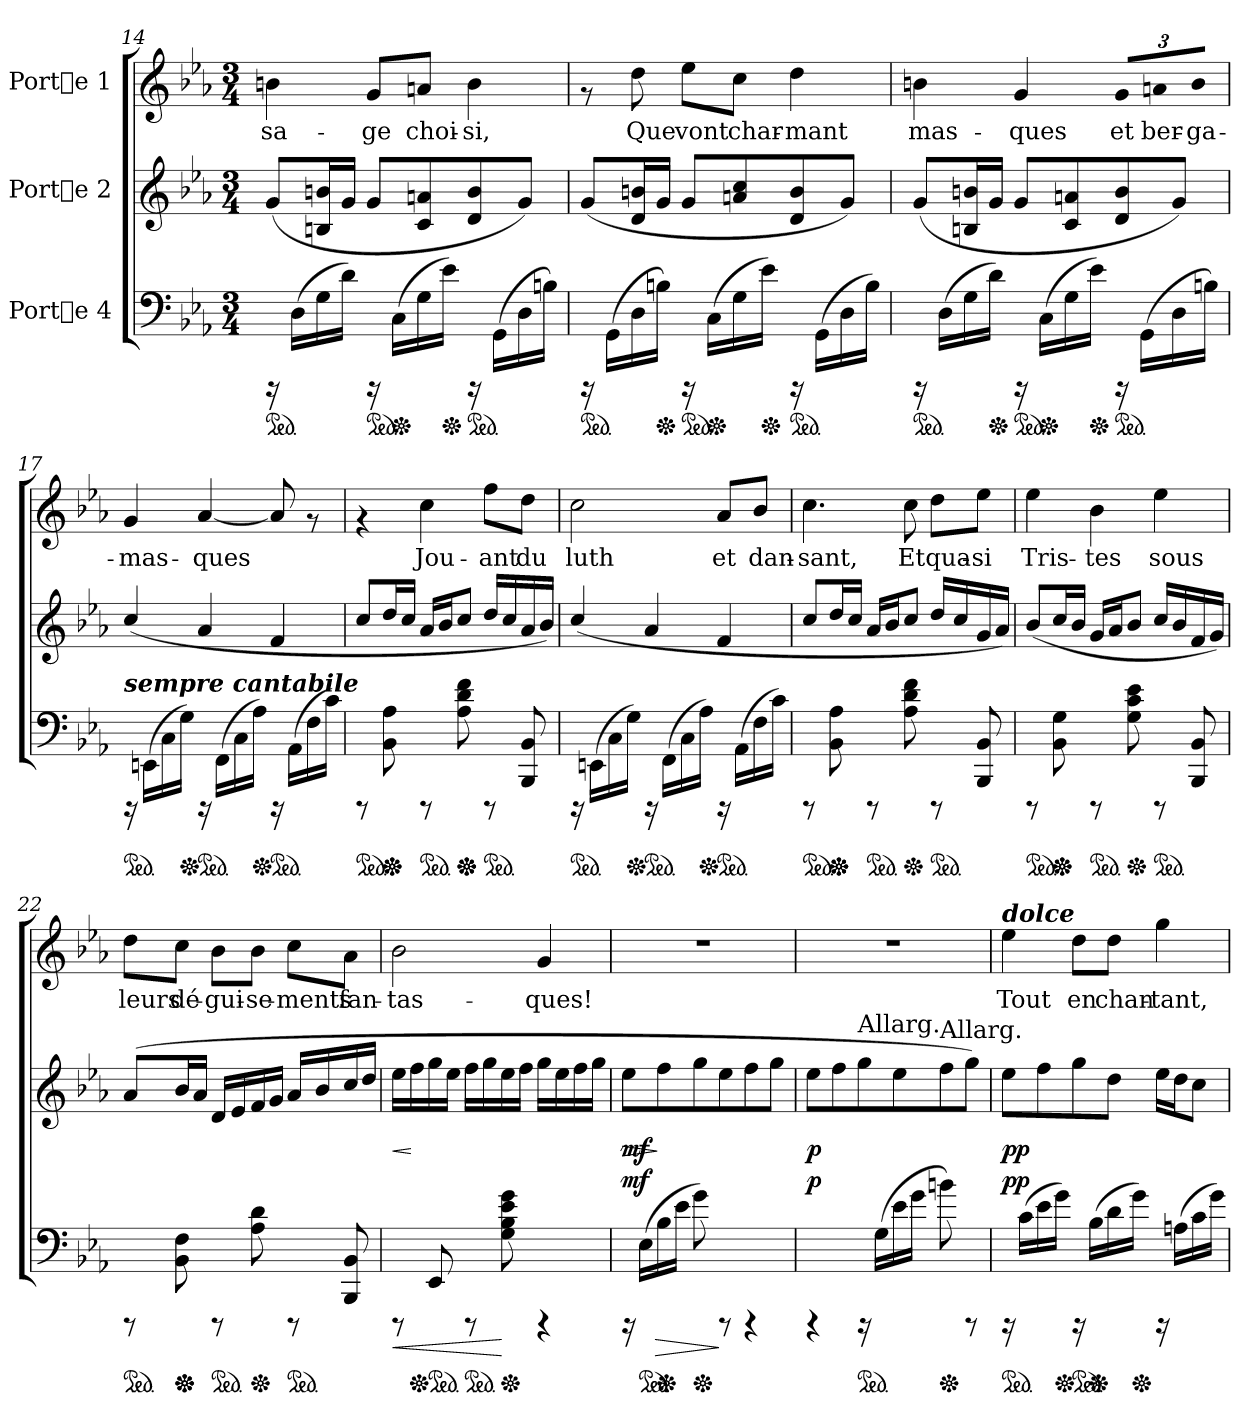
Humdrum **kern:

**kern	**dynam	**kern	**dynam	**kern	**text
*part3	*part3	*part2	*part2	*part1	*part1
*staff3	*staff3	*staff2	*staff2	*staff1	*staff1
*I"Porte 4	*	*I"Porte 2	*	*I"Porte 1	*
!!LO:LB:g=z
*clefF4	*	*clefG2	*	*clefG2	*
*k[b-e-a-]	*	*k[b-e-a-]	*	*k[b-e-a-]	*
*E-:	*	*E-:	*	*E-:	*
*M3/4	*	*M3/4	*	*M3/4	*
*ped	*	*	*	*	*
=14	=14	=14	=14	=14	=14
!	!	!	!	!	!LO:LY:b
16rCCC	.	(>8g/L	.	4bn\	-sa-
(>16D\L	.	.	.	.	.
16G\	.	16bn/ 16Bn/	.	.	.
16d\J)	.	16g/J	.	.	.
*ped	*	*	*	*	*
!	!	!	!	!	!LO:LY:b
16rCCC	.	8g/L	.	8g/L	-ge
*Xped	*	*	*	*	*
(>16C\L	.	.	.	.	.
!	!	!	!	!	!LO:LY:b
16G\	.	8an/ 8c/	.	8an/J	choi-
*Xped	*	*	*	*	*
16e-\J)	.	.	.	.	.
*ped	*	*	*	*	*
!	!	!	!	!	!LO:LY:b
16rCCC	.	8b/ 8d/	.	4b\	-si,
(>16GG\L	.	.	.	.	.
16D\	.	8g/J)	.	.	.
16Bn\J)	.	.	.	.	.
=15	=15	=15	=15	=15	=15
*ped	*	*	*	*	*
16rCCC	.	(>8g/L	.	8rf	.
(>16GG\L	.	.	.	.	.
!	!	!	!	!	!LO:LY:b
16D\	.	16bn/ 16d/	.	8dd\	Que
*Xped	*	*	*	*	*
16Bn\J)	.	16g/J	.	.	.
*ped	*	*	*	*	*
!	!	!	!	!	!LO:LY:b
16rCCC	.	8g/L	.	8ee-\L	vont
*Xped	*	*	*	*	*
(>16C\L	.	.	.	.	.
!	!	!	!	!	!LO:LY:b
16G\	.	8cc/ 8an/	.	8cc\J	char-
*Xped	*	*	*	*	*
16e-\J)	.	.	.	.	.
*ped	*	*	*	*	*
!	!	!	!	!	!LO:LY:b
16rCCC	.	8b/ 8d/	.	4dd\	-mant
(>16GG\L	.	.	.	.	.
16D\	.	8g/J)	.	.	.
16B\J)	.	.	.	.	.
!!LO:PB:g=z
=16	=16	=16	=16	=16	=16
*ped	*	*	*	*	*
!	!	!	!	!	!LO:LY:b
16rCCC	.	(>8g/L	.	4bn\	mas-
(>16D\L	.	.	.	.	.
16G\	.	16bn/ 16Bn/	.	.	.
*Xped	*	*	*	*	*
16d\J)	.	16g/J	.	.	.
*ped	*	*	*	*	*
!	!	!	!	!	!LO:LY:b
16rCCC	.	8g/L	.	4g/	-ques
*Xped	*	*	*	*	*
(>16C\L	.	.	.	.	.
16G\	.	8an/ 8c/	.	.	.
*Xped	*	*	*	*	*
16e-\J)	.	.	.	.	.
*ped	*	*	*	*	*
!	!	!	!	!LO:N:vis=8	!LO:LY:b
16rCCC	.	8b/ 8d/	.	12g/L	et
(>16GG\L	.	.	.	.	.
!	!	!	!	!LO:N:vis=8	!LO:LY:b
.	.	.	.	12an/	ber-
16D\	.	8g/J)	.	.	.
!	!	!	!	!LO:N:vis=8	!LO:LY:b
.	.	.	.	12b/J	-ga-
16Bn\J)	.	.	.	.	.
=17	=17	=17	=17	=17	=17
*ped	*	*	*	*	*
!LO:TX:a:Bi:t=sempre cantabile	!	!	!	!	!
!	!	!	!	!	!LO:LY:b
16rCCC	.	(>4cc/	.	4g/	-mas-
(>16EEn\L	.	.	.	.	.
16C\	.	.	.	.	.
*Xped	*	*	*	*	*
16G\J)	.	.	.	.	.
*ped	*	*	*	*	*
!	!	!	!	!	!LO:LY:b
16rCCC	.	4a-/	.	[<4a-/	-ques
(>16FF\L	.	.	.	.	.
16C\	.	.	.	.	.
*Xped	*	*	*	*	*
16A-\J)	.	.	.	.	.
*ped	*	*	*	*	*
!	!	!	!	!	!LO:LY:b
16rCCC	.	4f/	.	8a-/]	.
(>16AA-\L	.	.	.	.	.
16F\	.	.	.	8rf	.
16c\J)	.	.	.	.	.
=18	=18	=18	=18	=18	=18
*ped	*	*	*	*	*
8rCCC	.	8cc/L	.	4rf	.
*Xped	*	*	*	*	*
*Xped	*	*	*	*	*
8A-\ 8BB-\	.	16dd/	.	.	.
.	.	16cc/J	.	.	.
*ped	*	*	*	*	*
!	!	!	!	!	!LO:LY:b
8rCCC	.	16a-/L	.	4cc\	Jou-
.	.	16b-/	.	.	.
*Xped	*	*	*	*	*
*Xped	*	*	*	*	*
8f\ 8d\ 8A-\	.	8cc/J	.	.	.
*ped	*	*	*	*	*
!	!	!	!	!	!LO:LY:b
8rCCC	.	16dd/L	.	8ff\L	-ant
.	.	16cc/	.	.	.
!	!	!	!	!	!LO:LY:b
8BB-/ 8BBB-/	.	16a-/	.	8dd\J	du
.	.	16b-/J)	.	.	.
!!LO:LB:g=z
=19	=19	=19	=19	=19	=19
*ped	*	*	*	*	*
!	!	!	!	!	!LO:LY:b
16rCCC	.	(>4cc/	.	2cc\	luth
(>16EEn\L	.	.	.	.	.
16C\	.	.	.	.	.
*Xped	*	*	*	*	*
16G\J)	.	.	.	.	.
*ped	*	*	*	*	*
16rCCC	.	4a-/	.	.	.
(>16FF\L	.	.	.	.	.
16C\	.	.	.	.	.
*Xped	*	*	*	*	*
16A-\J)	.	.	.	.	.
*ped	*	*	*	*	*
!	!	!	!	!	!LO:LY:b
16rCCC	.	4f/	.	8a-/L	et
(>16AA-\L	.	.	.	.	.
!	!	!	!	!	!LO:LY:b
16F\	.	.	.	8b-/J	dan-
16c\J)	.	.	.	.	.
=20	=20	=20	=20	=20	=20
*ped	*	*	*	*	*
!	!	!	!	!	!LO:LY:b
8rCCC	.	8cc/L	.	4.cc\	-sant,
*Xped	*	*	*	*	*
*Xped	*	*	*	*	*
8A-\ 8BB-\	.	16dd/	.	.	.
.	.	16cc/J	.	.	.
*ped	*	*	*	*	*
8rCCC	.	16a-/L	.	.	.
.	.	16b-/	.	.	.
*Xped	*	*	*	*	*
!	!	!	!	!	!LO:LY:b
8f\ 8d\ 8A-\	.	8cc/J	.	8cc\	Et
*ped	*	*	*	*	*
!	!	!	!	!	!LO:LY:b
8rCCC	.	16dd/L	.	8dd\L	qua-
.	.	16cc/	.	.	.
!	!	!	!	!	!LO:LY:b
8BB-/ 8BBB-/	.	16g/	.	8ee-\J	-si
.	.	16a-/J)	.	.	.
=21	=21	=21	=21	=21	=21
*ped	*	*	*	*	*
!	!	!	!	!	!LO:LY:b
8rCCC	.	(>8b-/L	.	4ee-\	Tris-
*Xped	*	*	*	*	*
*Xped	*	*	*	*	*
8G\ 8BB-\	.	16cc/	.	.	.
.	.	16b-/J	.	.	.
*ped	*	*	*	*	*
!	!	!	!	!	!LO:LY:b
8rCCC	.	16g/L	.	4b-\	-tes
.	.	16a-/	.	.	.
*Xped	*	*	*	*	*
8e-\ 8c\ 8G\	.	8b-/J	.	.	.
*ped	*	*	*	*	*
!	!	!	!	!	!LO:LY:b
8rCCC	.	16cc/L	.	4ee-\	sous
.	.	16b-/	.	.	.
8BB-/ 8BBB-/	.	16f/	.	.	.
.	.	16g/J)	.	.	.
!!LO:LB:g=z
=22	=22	=22	=22	=22	=22
*ped	*	*	*	*	*
!	!	!	!	!	!LO:LY:b
8rCCC	.	(>8a-/L	.	8dd\L	leurs
*Xped	*	*	*	*	*
*Xped	*	*	*	*	*
!	!	!	!	!	!LO:LY:b
8F\ 8BB-\	.	16b-/	.	8cc\J	dé-
.	.	16a-/J	.	.	.
*ped	*	*	*	*	*
!	!	!	!	!	!LO:LY:b
8rCCC	.	16d/L	.	8b-\L	-gui-
.	.	16e-/	.	.	.
*Xped	*	*	*	*	*
!	!	!	!	!	!LO:LY:b
8d\ 8A-\	.	16f/	.	8b-\J	-se-
.	.	16g/J	.	.	.
*ped	*	*	*	*	*
!	!	!	!	!	!LO:LY:b
8rCCC	.	16a-/L	.	8cc\L	-ments
.	.	16b-/	.	.	.
!	!	!	!	!	!LO:LY:b
8BB-/ 8BBB-/	.	16cc/	.	8a-\J	fan-
.	.	16dd/J	.	.	.
=23	=23	=23	=23	=23	=23
!	!LO:HP:b	!	!LO:HP:b	!	!LO:LY:b
8rCCC	<	16ee-\L	<	2b-\	-tas-
.	.	16ff\	[	.	.
*Xped	*	*	*	*	*
*ped	*	*	*	*	*
8EE-/	.	16gg\	.	.	.
.	.	16ee-\J	.	.	.
*ped	*	*	*	*	*
8rCCC	.	16ff\L	.	.	.
.	.	16gg\	.	.	.
*Xped	*	*	*	*	*
8g\ 8e-\ 8B-\ 8G\	[	16ee-\	.	.	.
.	.	16ff\J	.	.	.
!	!	!	!	!	!LO:LY:b
4rCCC	.	16gg\L	.	4g/	-ques!
.	.	16ee-\	.	.	.
.	.	16ff\	.	.	.
.	.	16gg\J	.	.	.
=24	=24	=24	=24	=24	=24
!	!LO:HP:b	!	!LO:HP:b	!	!
!	!LO:DY:n=1:a	!	!LO:DY:n=1:b	!	!
16rCCC	> mf	8ee-\L	> mf	2.r	.
*ped	*	*	*	*	*
(>16E-\L	.	.	.	.	.
*Xped	*	*	*	*	*
16B-\	.	8ff\	]	.	.
16e-\J	.	.	.	.	.
*Xped	*	*	*	*	*
8g\)	.	8gg\	.	.	.
8rCCC	]	8ee-\	.	.	.
4rCCC	.	8ff\	.	.	.
.	.	8gg\J	.	.	.
!!LO:PB:g=z
=25	=25	=25	=25	=25	=25
!	!LO:DY:a	!	!LO:DY:b	!	!
4rCCC	p	8ee-\L	p	2.r	.
.	.	8ff\	.	.	.
*ped	*	*	*	*	*
!	!	!LO:TX:a:t=Allarg.	!	!	!
16rCCC	.	8gg\	.	.	.
(>16G\L	.	.	.	.	.
16e-\	.	8ee-\	.	.	.
16g\J	.	.	.	.	.
*Xped	*	*	*	*	*
*	*	*MM60	*	*	*
!	!	!LO:TX:a:t=Allarg.	!	!	!
8bn\)	.	8ff\	.	.	.
8rCCC	.	8gg\J)	.	.	.
=26	=26	=26	=26	=26	=26
*ped	*	*	*	*	*
*	*	*MM75	*	*	*
!	!	!	!	!LO:TX:a:Bi:t=dolce	!
!	!LO:DY:a	!	!LO:DY:b	!	!LO:LY:b
16rCCC	pp	8ee-\L	pp	4ee-\	Tout
(>16c\L	.	.	.	.	.
16e-\	.	8ff\	.	.	.
*Xped	*	*	*	*	*
16g\J)	.	.	.	.	.
*ped	*	*	*	*	*
!	!	!	!	!	!LO:LY:b
16rCCC	.	8gg\	.	8dd\L	en
*Xped	*	*	*	*	*
(>16B-\L	.	.	.	.	.
!	!	!	!	!	!LO:LY:b
16d\	.	8dd\J	.	8dd\J	chan-
*Xped	*	*	*	*	*
16g\J)	.	.	.	.	.
!	!	!	!	!	!LO:LY:b
16rCCC	.	16ee-\L	.	4gg\	-tant,
(>16An\L	.	16dd\	.	.	.
16c\	.	8cc\J	.	.	.
16g\J)	.	.	.	.	.
=	=	=	=	=	=
*-	*-	*-	*-	*-	*-
